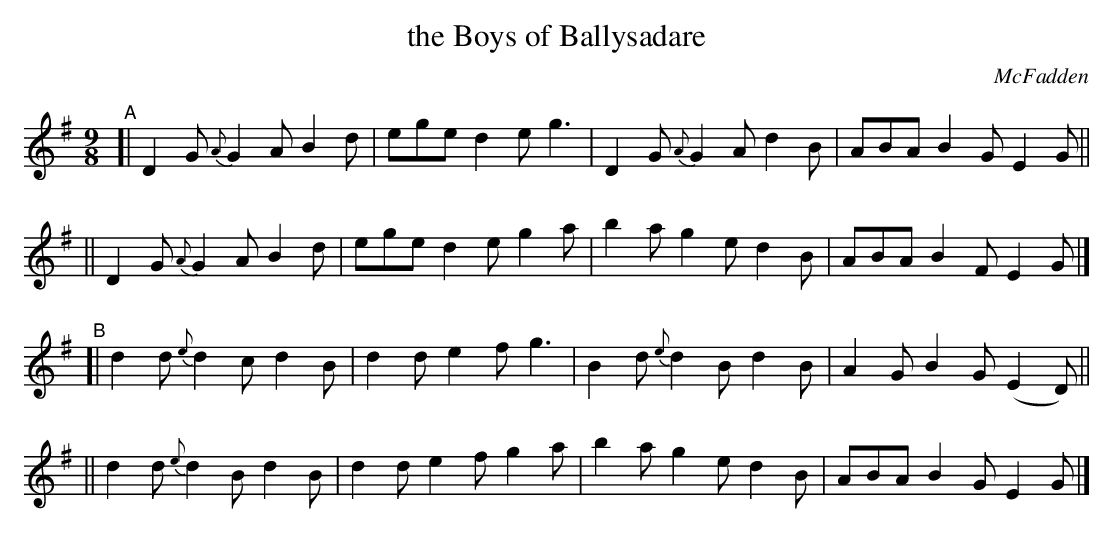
X:1
T: the Boys of Ballysadare
O: McFadden
M: 9/8
L: 1/8
K: G
"^A"\
[| D2G {A}G2A B2d | ege d2e g3  | D2G {A}G2A d2B | ABA B2G  E2G  ||
|| D2G {A}G2A B2d | ege d2e g2a | b2a    g2e d2B | ABA B2F  E2G  |]
"^B"\
[| d2d {e}d2c d2B | d2d e2f g3  | B2d {e}d2B d2B | A2G B2G (E2D) ||
|| d2d {e}d2B d2B | d2d e2f g2a | b2a    g2e d2B | ABA B2G  E2G  |]
